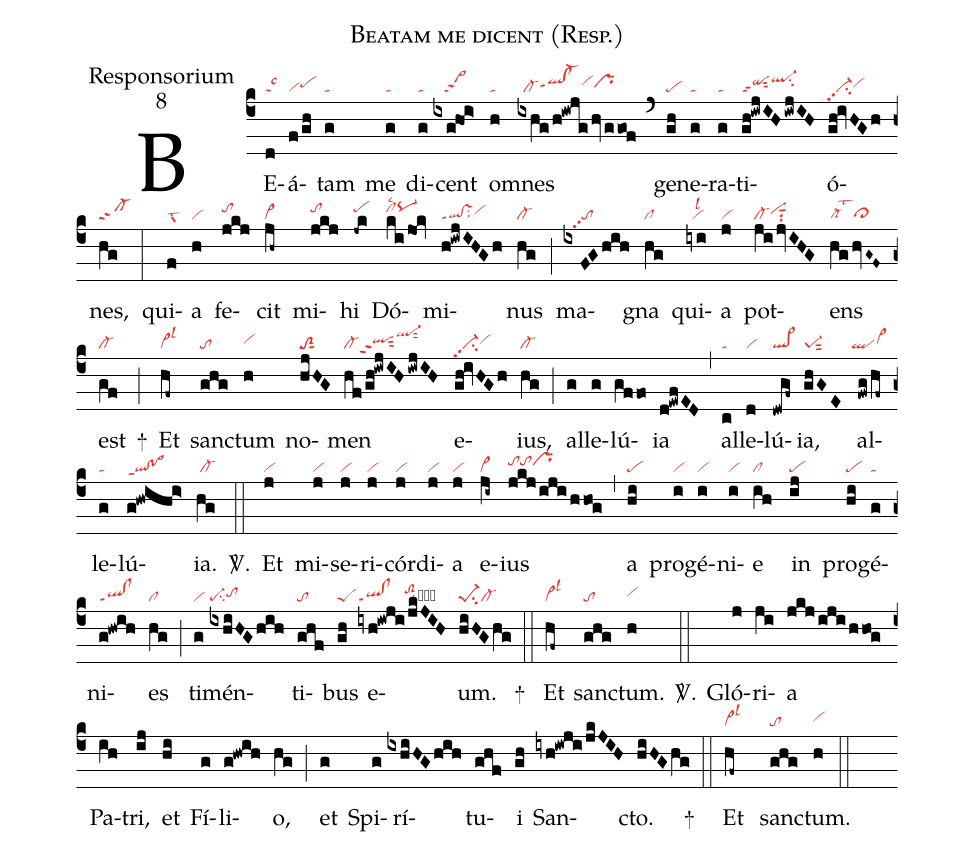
name:Beatam me dicent (Resp.);
office-part:Responsorium;
mode:8;
nabc-lines:1;
%%
(c4)
BE(d|talsc3)á(f/gh|vipehh)tam(g|ta) me(g|ta) di(g|ta)cent(ixg!ho!i>|///sa>2) om(h|ta)nes(ixhg/h!iwjg/hvggof|//cl-qlhh!cl-hhppt1vihiprhh) (`)
ge(gh|pe)ne(g|ta)ra(g|ta)ti(gh!iwjIH/iwjIH|qippt2sut2ql-hjsu2)ó(gh!ivHGh|vi-pp2su2vihh)nes,(hg|cl-ppt2) (:)
qui(f|grlst2)a(h|vi) fe(jkj|tohi)cit(jh~|vi>) mi(jkj|tohi)hi(-jk|pehi) Dó(kijok|clhilsc2pq-hi)mi(h!iwjIHGh|ql!vsppt1su2vihh)nus(hg|cl-) (;)
ma(ixFGhih|///topp2)gna(hg|cl) qui(iyi|//vilsl2)a(j|vi) pot(ji/jvIHG|cl-vihhsut1su2)ens(hg/hvG~F~|cl-lst2cl>hg) est(gf|cl-) +(;)
Et(hf~|vi>lsl3) sanc(ghg|to)tum(h|vihh) no(hjHG|toS2sut1)men(hf/gh!iwjIH/iwjIH|cl-qlhhppt2sut2ql-hksut2) e(gh!ivHGh|vi-pp2su2vihh)ius,(hg|cl-) (;)
al(g)le(g)lú(gffo)ia(d!ewfED) (,) al(c|ta)le(d|vi)lú(dwgf~|ql>)ia,(ghGE|pe-1sut2) al(fwg/hf~|``qlvi>hh)le(g|ta)lú(g!hwihi>|ql!po>ppt1)ia.(hg|/cl-)

 <sp>V/</sp>.(::)
Et(j|vi) mi(j|vi)se(j|vi)ri(j|vi)cór(j|vi)di(j|vi)a(j|vi) e(ji~|vi>)ius(jkj/iji/hhog|tohitohiprhi) (,)
a(hi|pe) pro(i|vi)gé(i|vi)ni(i|vi)e(ih|cl) in(ij|pe) pro(hi|pe)gé(g|ta)ni(g!hwih|ql!clppt1)es(hg|cl) (;)
ti(g|vi)mén(ixhiHGhih|pe-su2tohh)ti(ghf|to)bus(gh|peS) e(iyh!iwji/jkJIH|ql!clppt1///toS2hisu2hh)um.(hiHGhg|pe-1su2cl-) +(::)
Et(hf~|vi>lsl3) sanc(ghg|to)tum.(h|vihh) <sp>V/</sp>.(::)
Gló(j)ri(ji)a(jkj/iji/hhog) Pa(ih)tri,(ij) et(hi) Fí(g)li(g!hwih)o,(hg) (;)
et(g) Spi(g)rí(ixhiHG/hih)tu(ghf)i(gh) San(iyh!iwji/jkJIH)cto.(hiHGhg) +(::)
Et (hf~|vi>lsl3) sanc(ghg|to)tum.(h|vihh) (::)
